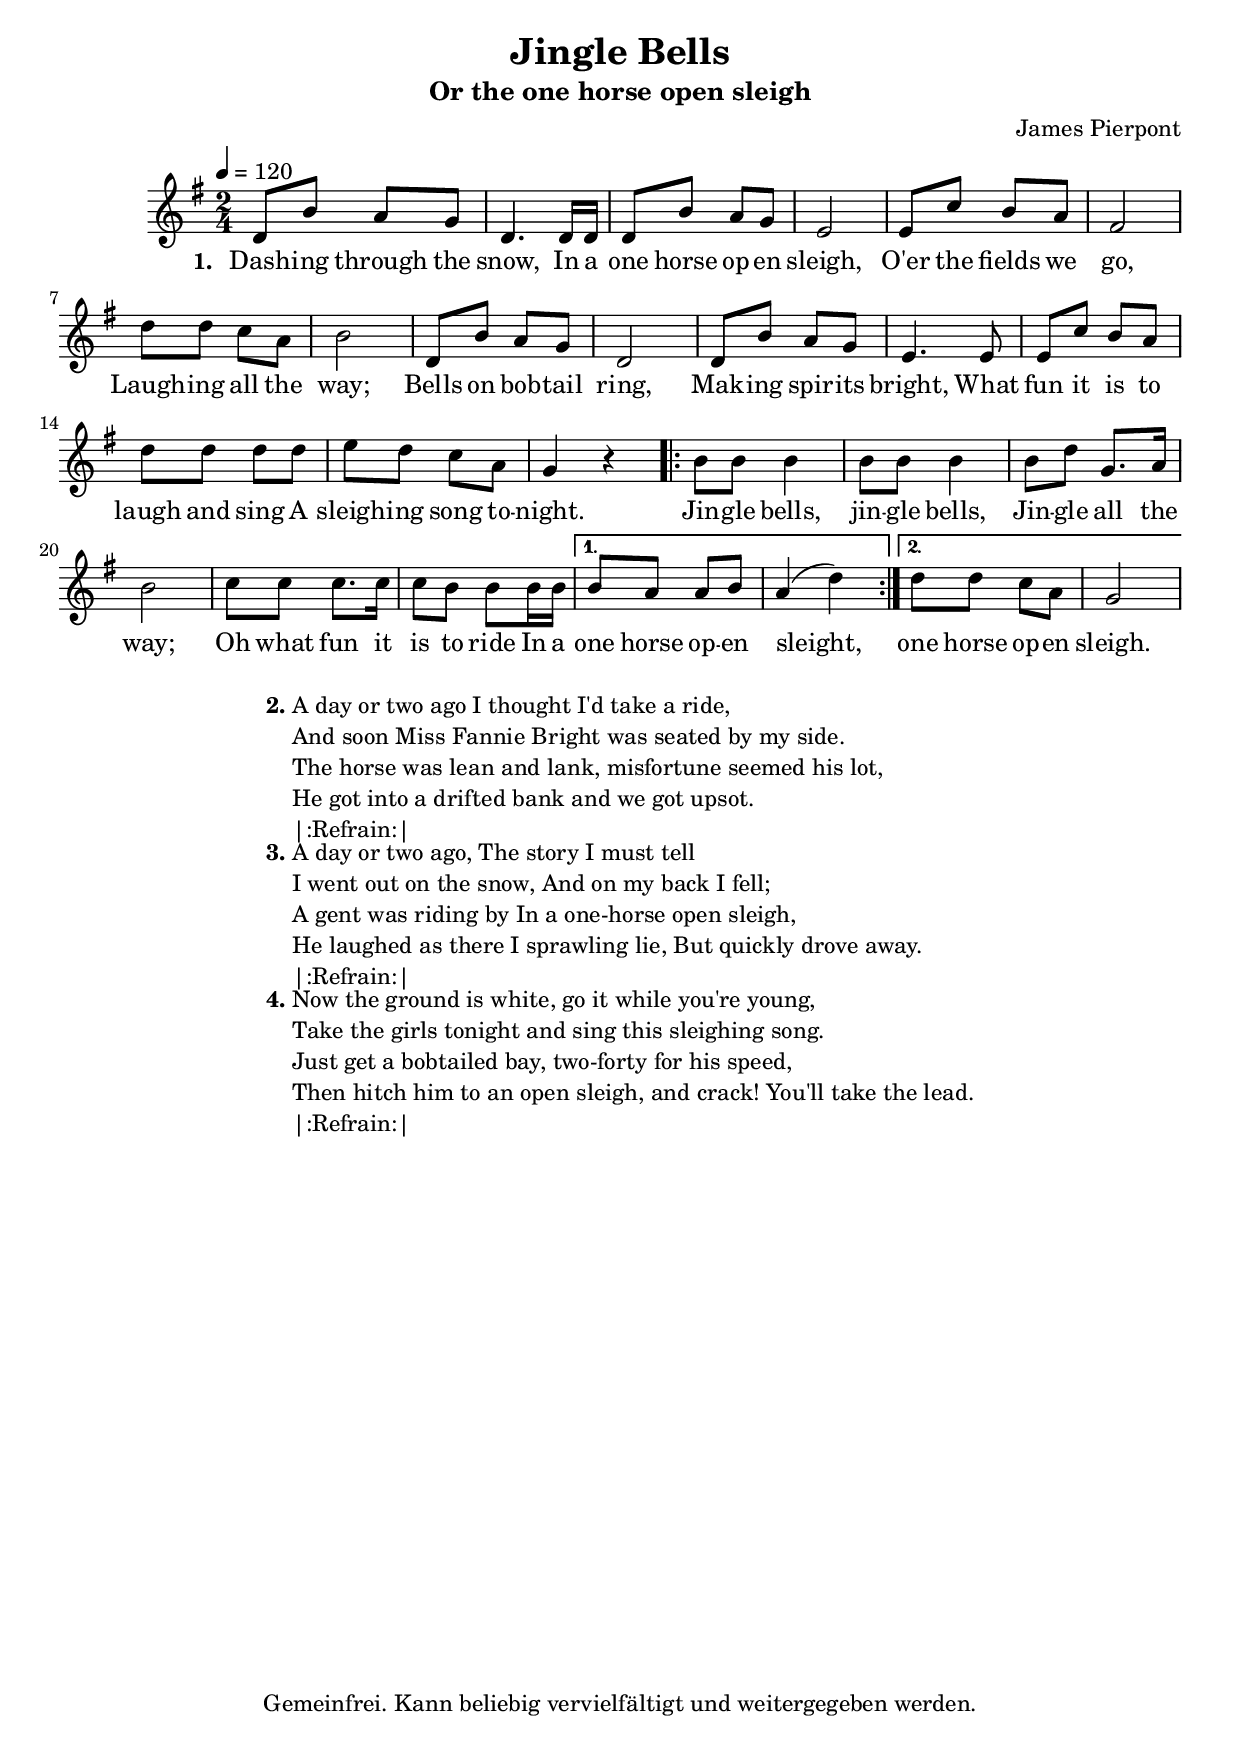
%=============================================
%   created by MuseScore Version: 0.9.6.3
%          Montag, 29. November 2010
%=============================================

%\include "default.ly"

\version "2.12.0"


\header {
    title = "Jingle Bells"
    subtitle = "Or the one horse open sleigh"
    composer = "James Pierpont"
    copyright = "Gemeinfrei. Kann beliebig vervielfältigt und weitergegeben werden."
    }

AvoiceAA = \relative c'{
    \set Staff.instrumentName = #""
    \set Staff.shortInstrumentName = #""
    \tempo 4 = 120
    \clef treble
    %staffkeysig
    \key g \major 
    %barkeysig: 
    \key g \major 
    %bartimesig: 
    \time 2/4 
    d8 b' a g      | % 1
    d4. d16 d      | % 2
    d8 b' a g      | % 3
    e2      | % 4
    e8 c' b a      | % 5
    fis2      | % 6
    d'8 d c a      | % 7
    b2      | % 8
    d,8 b' a g      | % 9
    d2      | % 10
    d8 b' a g      | % 11
    e4. e8      | % 12
    e c' b a      | % 13
    d d d d      | % 14
    e d c a      | % 15
    g4 r      | % 16
    \repeat volta 2 {
    b8 b b4      | % 17
    b8 b b4      | % 18
    b8 d g,8. a16      | % 19
    b2      | % 20
    c8 c c8. c16      | % 21
    c8 b b b16 b      | % 22
    }
    \alternative {
    {
    b8 a a b      | % 23
    a4( d)      | % 24
    }
    {
    d8 d c a      | % 31
    g2
    }
    }
}% end of last bar in partorvoice

      ApartAverseA = \lyricmode { \set stanza = " 1. " Dash -- ing  through the snow, In a one horse op -- en  sleigh, O'er the fields we go, Laugh -- ing  all the way; Bells on bob -- tail  ring, Mak -- ing  spir -- its  bright, What fun it is to laugh and sing A sleigh -- ing  song to -- night.  Jin -- gle  bells, jin -- gle  bells, Jin -- gle  all the way; Oh what fun it is to ride In a one horse op -- en  sleight, one horse op -- en  sleigh. }

\score { 
    << 
        \context Staff = ApartA << 
            \context Voice = AvoiceAA \AvoiceAA
        >>

         \context Lyrics = ApartAverseA\lyricsto AvoiceAA  \ApartAverseA

  >>

  \layout {}
}%% end of score-block

\score {
  \unfoldRepeats
    <<
        \context Staff = ApartA <<
            \context Voice = AvoiceAA \AvoiceAA
        >>

         \context Lyrics = ApartAverseA\lyricsto AvoiceAA  \ApartAverseA

  >>

  \midi {}
}%% end of score-block


\markup {
  \fill-line {
    \column {
      \line {
	\bold "2."
        \column {
    "A day or two ago I thought I'd take a ride,"
    "And soon Miss Fannie Bright was seated by my side."
    "The horse was lean and lank, misfortune seemed his lot,"
    "He got into a drifted bank and we got upsot."
        |:Refrain:|
	}
      }
      \line {
	\bold "3."
        \column {
    "A day or two ago, The story I must tell"
    "I went out on the snow, And on my back I fell;"
    "A gent was riding by In a one-horse open sleigh,"
    "He laughed as there I sprawling lie, But quickly drove away."
        |:Refrain:|
	}
      }
      \line {
	\bold "4."
        \column {
    "Now the ground is white, go it while you're young,"
    "Take the girls tonight and sing this sleighing song."
    "Just get a bobtailed bay, two-forty for his speed,"
    "Then hitch him to an open sleigh, and crack! You'll take the lead."
        |:Refrain:|
	}
      }
    }
  }
}


#(set-global-staff-size 20)
